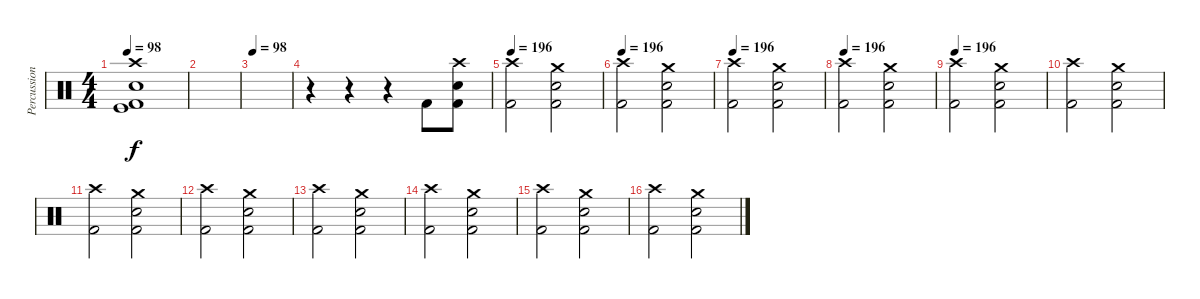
\track ("Percussion" "Percussion") {instrument percussion}
\staff {score}
\articulation defaults
\ts (4 4)
\tempo 98
\clef neutral
\ks c
("Crash high (hit)" "Electric Snare (hit)" "Kick (hit)" "Kick (hit) 2").1{dy f} |
|
\tempo 98
|
r.4 r.4 r.4 "Kick (hit) 2".8 ("Crash high (hit)" "Electric Snare (hit)" "Kick (hit) 2").8 |
\tempo 196
("Crash high (hit)" "Kick (hit) 2").2 ("Crash medium (hit)" "Electric Snare (hit)" "Kick (hit) 2").2 |
\tempo 196
("Crash high (hit)" "Kick (hit) 2").2 ("Crash medium (hit)" "Electric Snare (hit)" "Kick (hit) 2").2 |
\tempo 196
("Crash high (hit)" "Kick (hit) 2").2 ("Crash medium (hit)" "Electric Snare (hit)" "Kick (hit) 2").2 |
\tempo 196
("Crash high (hit)" "Kick (hit) 2").2 ("Crash medium (hit)" "Electric Snare (hit)" "Kick (hit) 2").2 |
\tempo 196
("Crash high (hit)" "Kick (hit) 2").2 ("Crash medium (hit)" "Electric Snare (hit)" "Kick (hit) 2").2 |
("Crash high (hit)" "Kick (hit) 2").2 ("Crash medium (hit)" "Electric Snare (hit)" "Kick (hit) 2").2 |
("Crash high (hit)" "Kick (hit) 2").2 ("Crash medium (hit)" "Electric Snare (hit)" "Kick (hit) 2").2 |
("Crash high (hit)" "Kick (hit) 2").2 ("Crash medium (hit)" "Electric Snare (hit)" "Kick (hit) 2").2 |
("Crash high (hit)" "Kick (hit) 2").2 ("Crash medium (hit)" "Electric Snare (hit)" "Kick (hit) 2").2 |
("Crash high (hit)" "Kick (hit) 2").2 ("Crash medium (hit)" "Electric Snare (hit)" "Kick (hit) 2").2 |
("Crash high (hit)" "Kick (hit) 2").2 ("Crash medium (hit)" "Electric Snare (hit)" "Kick (hit) 2").2 |
("Crash high (hit)" "Kick (hit) 2").2 ("Crash medium (hit)" "Electric Snare (hit)" "Kick (hit) 2").2
